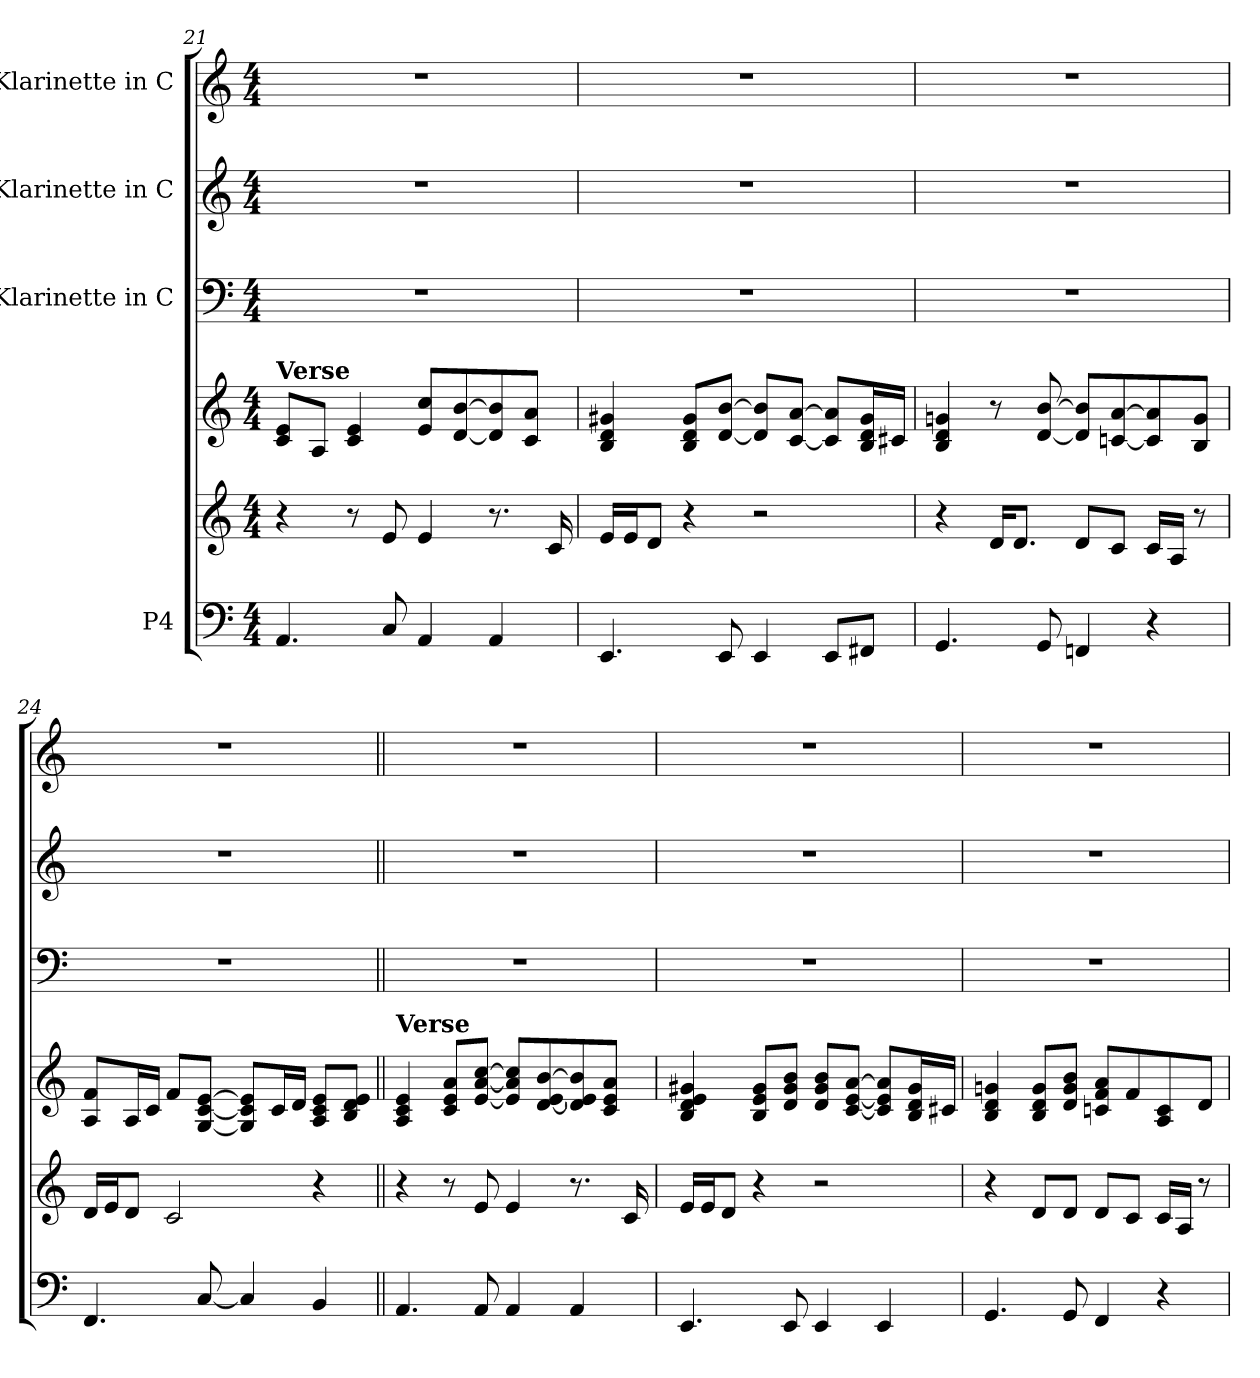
**kern	**kern	**kern	**kern	**kern	**kern
*part4	*part4	*part4	*part3	*part2	*part1
*staff6	*staff5	*staff4	*staff3	*staff2	*staff1
*I"P4	*	*	*I"Klarinette in C	*I"Klarinette in C	*I"Klarinette in C
!!LO:LB:g=z
*clefF4	*clefG2	*clefG2	*clefF4	*clefG2	*clefG2
*k[]	*k[]	*k[]	*k[]	*k[]	*k[]
*a:	*a:	*a:	*a:	*a:	*a:
*M4/4	*M4/4	*M4/4	*M4/4	*M4/4	*M4/4
=21	=21	=21	=21	=21	=21
!	!	!LO:TX:a:B:t=Verse	!	!	!
4.AAi/	4r	8ci/ 8eiL	1r	1r	1r
.	.	8Ai/J	.	.	.
.	8r	4ci/ 4ei	.	.	.
8Ci/	8ei/	.	.	.	.
4AAi/	4ei/	8ei/ 8cciL	.	.	.
.	.	[8di/ [8bi	.	.	.
4AAi/	8.r	8di/] 8bi]	.	.	.
.	.	8ci/ 8aiJ	.	.	.
.	16ci/	.	.	.	.
=22	=22	=22	=22	=22	=22
4.EEi/	16ei/LL	4Bi/ 4di 4g#Xi	1r	1r	1r
.	16ei/J	.	.	.	.
.	8di/J	.	.	.	.
.	4r	8Bi/ 8di 8g#iL	.	.	.
8EEi/	.	[8di/ [8biJ	.	.	.
4EEi/	2r	8di/] 8bi]L	.	.	.
.	.	[8ci/ [8aiJ	.	.	.
8EEi/L	.	8ci/] 8ai]L	.	.	.
8FF#Xi/J	.	16Bi/ 16di 16g#iL	.	.	.
.	.	16c#Xi/JJ	.	.	.
=23	=23	=23	=23	=23	=23
4.GGi/	4r	4Bi/ 4di 4gni	1r	1r	1r
.	16di/KL	8r	.	.	.
.	8.di/J	.	.	.	.
8GGi/	.	[8di/ [8bi	.	.	.
4FFni/	8di/L	8di/] 8bi]L	.	.	.
.	8ci/J	[8cni/ [8ai	.	.	.
4r	16ci/LL	8ci/] 8ai]	.	.	.
.	16Ai/JJ	.	.	.	.
.	8r	8Bi/ 8giJ	.	.	.
=24	=24	=24	=24	=24	=24
4.FFi/	16di/LL	8Ai/ 8fiL	1r	1r	1r
.	16ei/J	.	.	.	.
.	8di/J	16Ai/L	.	.	.
.	.	16ci/JJ	.	.	.
.	2ci/	8fi/L	.	.	.
[8Ci/	.	[8Gi/ [8ci [8eiJ	.	.	.
4Ci/]	.	8Gi/] 8ci] 8ei]L	.	.	.
.	.	16ci/L	.	.	.
.	.	16di/JJ	.	.	.
4BBi/	4r	8Ai/ 8ci 8eiL	.	.	.
.	.	8Bi/ 8di 8eiJ	.	.	.
!!LO:LB:g=z
=25||	=25||	=25||	=25||	=25||	=25||
!	!	!LO:TX:a:B:t=Verse	!	!	!
4.AAi/	4r	4Ai/ 4ci 4ei	1r	1r	1r
.	8r	8ci/ 8ei 8aiL	.	.	.
8AAi/	8ei/	[8ei/ [8ai [8cciJ	.	.	.
4AAi/	4ei/	8ei/] 8ai] 8cci]L	.	.	.
.	.	[8di/ [8ei [8bi	.	.	.
4AAi/	8.r	8di/] 8ei] 8bi]	.	.	.
.	.	8ci/ 8ei 8aiJ	.	.	.
.	16ci/	.	.	.	.
=26	=26	=26	=26	=26	=26
4.EEi/	16ei/LL	4Bi/ 4di 4ei 4g#Xi	1r	1r	1r
.	16ei/J	.	.	.	.
.	8di/J	.	.	.	.
.	4r	8Bi/ 8ei 8g#iL	.	.	.
8EEi/	.	8di/ 8g#i 8biJ	.	.	.
4EEi/	2r	8di/ 8g#i 8biL	.	.	.
.	.	[8ci/ [8ei [8aiJ	.	.	.
4EEi/	.	8ci/] 8ei] 8ai]L	.	.	.
.	.	16Bi/ 16di 16g#iL	.	.	.
.	.	16c#Xi/JJ	.	.	.
=27	=27	=27	=27	=27	=27
4.GGi/	4r	4Bi/ 4di 4gni	1r	1r	1r
.	8di/L	8Bi/ 8di 8giL	.	.	.
8GGi/	8di/J	8di/ 8gi 8biJ	.	.	.
4FFi/	8di/L	8cni/ 8fi 8aiL	.	.	.
.	8ci/J	8fi/	.	.	.
4r	16ci/LL	8Ai/ 8ci	.	.	.
.	16Ai/JJ	.	.	.	.
.	8r	8di/J	.	.	.
=	=	=	=	=	=
*-	*-	*-	*-	*-	*-
